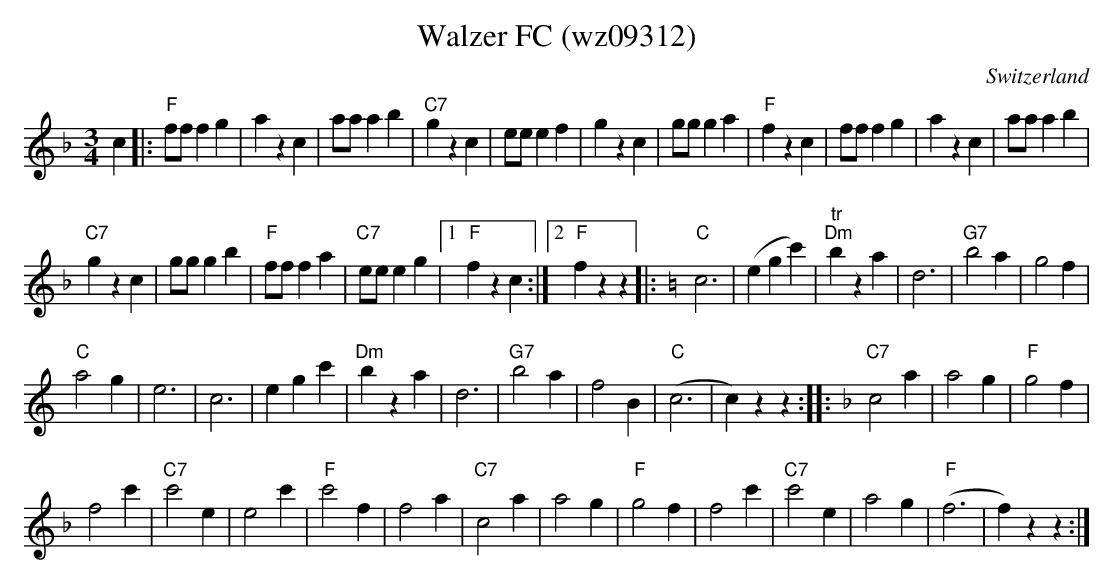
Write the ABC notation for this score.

X:1
T:Walzer FC (wz09312)
M:3/4
L:1/4
O:Switzerland
K:F major
c |: "F"f/f/ fg | azc | a/a/ab | "C7"gzc | e/e/ef | gzc | g/g/ga | "F"fzc | f/f/fg | azc | a/a/ab |
"C7"gzc | g/g/gb | "F"f/f/fa | "C7"e/e/eg |1 "F"fzc :|2 "F"fzz |: [K:C] "C"c3 | (egc') | "tr""Dm"bza | d3 | "G7"b2a | g2f |
"C"a2g | e3 | c3 | egc' | "Dm"bza | d3 | "G7"b2a | f2B | ("C"c3 | c)zz :: [K:F] "C7"c2a | a2g | "F"g2f |
f2c' | "C7"c'2e | e2c' | "F"c'2f | f2a | "C7"c2a | a2g | "F"g2f | f2c' | "C7"c'2e | a2g | ("F"f3 | f)zz :|
